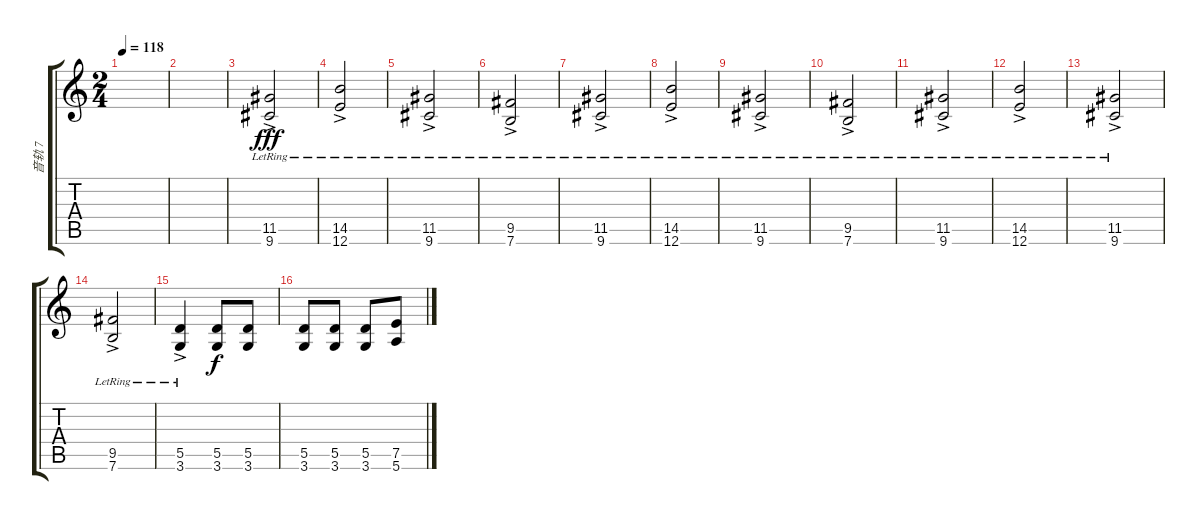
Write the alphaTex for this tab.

\track ("音轨 7" "音轨 7") {instrument guitarharmonics}
\staff {score tabs}
\tuning (E4 B3 G3 D3 A2 E2) {hide}
\ts (2 4)
\tempo 118
\clef g2
\ks c
|
|
(11.5{ac lr} 9.6{ac lr}).2{dy fff} |
(14.5 12.6{ac lr}).2 |
(11.5{ac lr} 9.6{ac lr}).2 |
(9.5 7.6{ac lr}).2 |
(11.5{ac lr} 9.6{ac lr}).2 |
(14.5 12.6{ac lr}).2 |
(11.5{ac lr} 9.6{ac lr}).2 |
(9.5 7.6{ac lr}).2 |
(11.5{ac lr} 9.6{ac lr}).2 |
(14.5 12.6{ac lr}).2 |
(11.5{ac lr} 9.6{ac lr}).2 |
(9.5 7.6{ac lr}).2 |
(5.5 3.6{ac lr}).4 (5.5 3.6).8{dy f} (5.5 3.6).8 |
(5.5 3.6).8 (5.5 3.6).8 (5.5 3.6).8 (7.5 5.6).8
